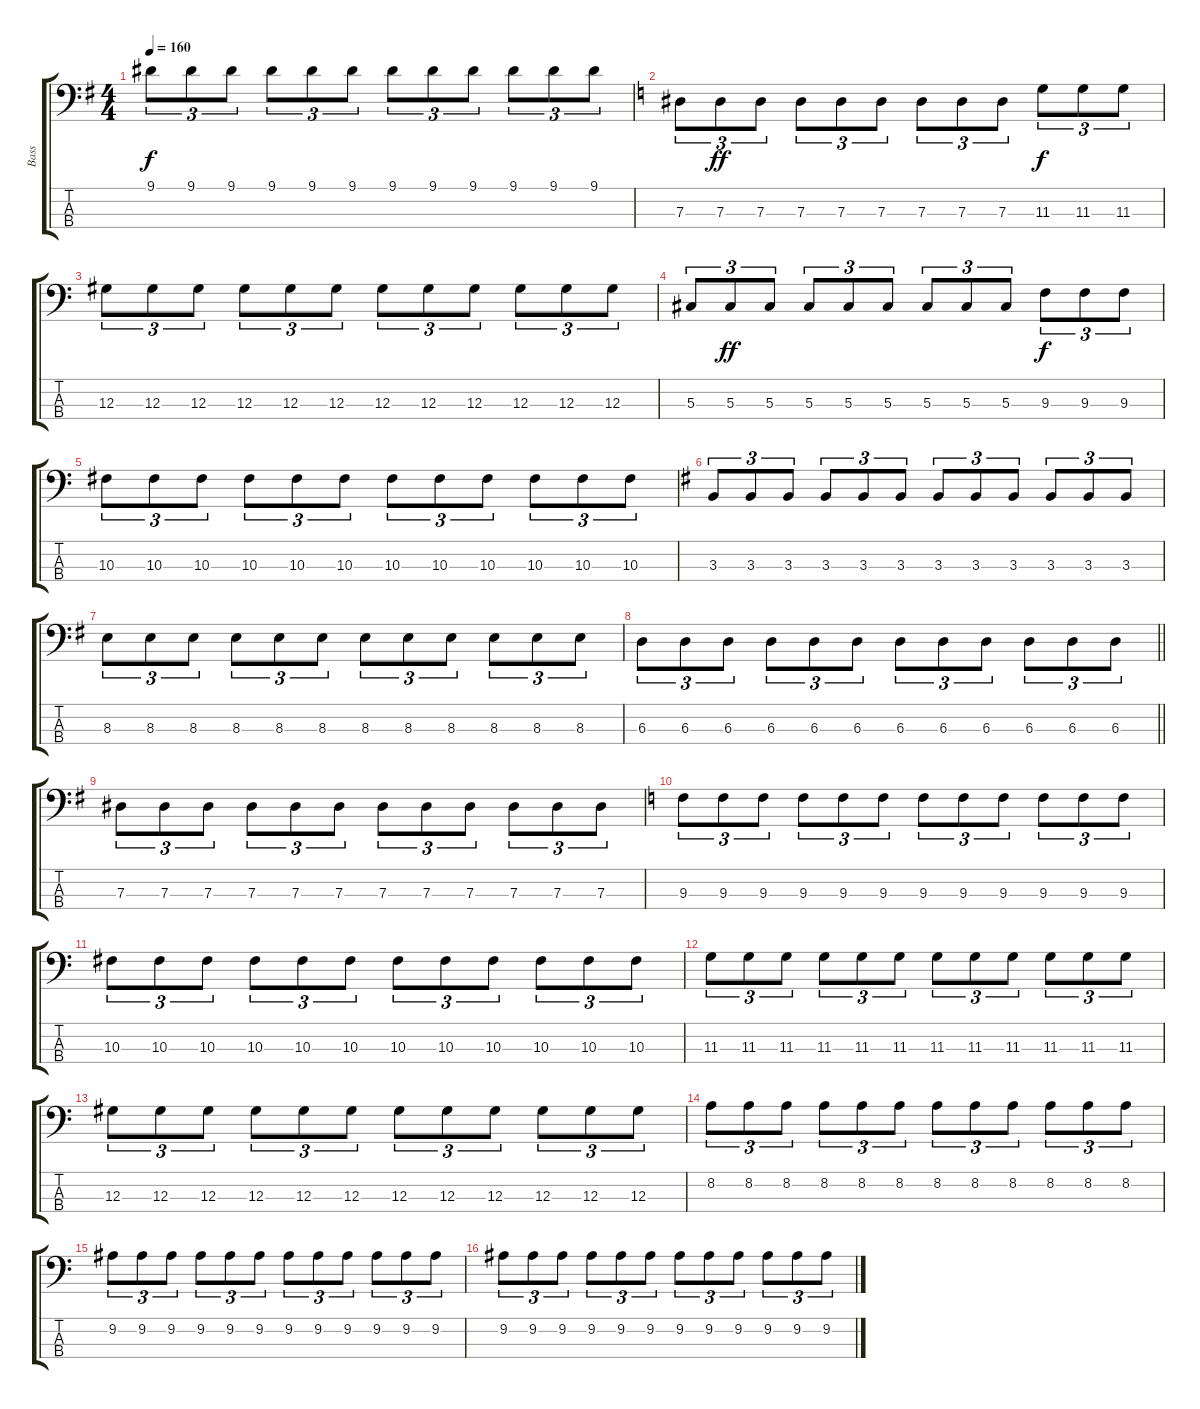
\track ("Bass" "Bass") {instrument electricbasspick}
\staff {score tabs}
\tuning (Gb2 Db2 Ab1 Eb1) {hide}
\ts (4 4)
\tempo 160
\clef f4
\ks eminor
9.1.8{tu (3 2) dy f} 9.1.8{tu (3 2)} 9.1.8{tu (3 2)} 9.1.8{tu (3 2)} 9.1.8{tu (3 2)} 9.1.8{tu (3 2)} 9.1.8{tu (3 2)} 9.1.8{tu (3 2)} 9.1.8{tu (3 2)} 9.1.8{tu (3 2)} 9.1.8{tu (3 2)} 9.1.8{tu (3 2)} |
\ks c
7.3.8{tu (3 2)} 7.3.8{tu (3 2) dy ff} 7.3.8{tu (3 2)} 7.3.8{tu (3 2)} 7.3.8{tu (3 2)} 7.3.8{tu (3 2)} 7.3.8{tu (3 2)} 7.3.8{tu (3 2)} 7.3.8{tu (3 2)} 11.3.8{tu (3 2) dy f} 11.3.8{tu (3 2)} 11.3.8{tu (3 2)} |
12.3.8{tu (3 2)} 12.3.8{tu (3 2)} 12.3.8{tu (3 2)} 12.3.8{tu (3 2)} 12.3.8{tu (3 2)} 12.3.8{tu (3 2)} 12.3.8{tu (3 2)} 12.3.8{tu (3 2)} 12.3.8{tu (3 2)} 12.3.8{tu (3 2)} 12.3.8{tu (3 2)} 12.3.8{tu (3 2)} |
5.3.8{tu (3 2)} 5.3.8{tu (3 2) dy ff} 5.3.8{tu (3 2)} 5.3.8{tu (3 2)} 5.3.8{tu (3 2)} 5.3.8{tu (3 2)} 5.3.8{tu (3 2)} 5.3.8{tu (3 2)} 5.3.8{tu (3 2)} 9.3.8{tu (3 2) dy f} 9.3.8{tu (3 2)} 9.3.8{tu (3 2)} |
10.3.8{tu (3 2)} 10.3.8{tu (3 2)} 10.3.8{tu (3 2)} 10.3.8{tu (3 2)} 10.3.8{tu (3 2)} 10.3.8{tu (3 2)} 10.3.8{tu (3 2)} 10.3.8{tu (3 2)} 10.3.8{tu (3 2)} 10.3.8{tu (3 2)} 10.3.8{tu (3 2)} 10.3.8{tu (3 2)} |
\ks eminor
3.3.8{tu (3 2)} 3.3.8{tu (3 2)} 3.3.8{tu (3 2)} 3.3.8{tu (3 2)} 3.3.8{tu (3 2)} 3.3.8{tu (3 2)} 3.3.8{tu (3 2)} 3.3.8{tu (3 2)} 3.3.8{tu (3 2)} 3.3.8{tu (3 2)} 3.3.8{tu (3 2)} 3.3.8{tu (3 2)} |
8.3.8{tu (3 2)} 8.3.8{tu (3 2)} 8.3.8{tu (3 2)} 8.3.8{tu (3 2)} 8.3.8{tu (3 2)} 8.3.8{tu (3 2)} 8.3.8{tu (3 2)} 8.3.8{tu (3 2)} 8.3.8{tu (3 2)} 8.3.8{tu (3 2)} 8.3.8{tu (3 2)} 8.3.8{tu (3 2)} |
\barLineRight lightlight
6.3.8{tu (3 2)} 6.3.8{tu (3 2)} 6.3.8{tu (3 2)} 6.3.8{tu (3 2)} 6.3.8{tu (3 2)} 6.3.8{tu (3 2)} 6.3.8{tu (3 2)} 6.3.8{tu (3 2)} 6.3.8{tu (3 2)} 6.3.8{tu (3 2)} 6.3.8{tu (3 2)} 6.3.8{tu (3 2)} |
\section ("" "")
7.3.8{tu (3 2)} 7.3.8{tu (3 2)} 7.3.8{tu (3 2)} 7.3.8{tu (3 2)} 7.3.8{tu (3 2)} 7.3.8{tu (3 2)} 7.3.8{tu (3 2)} 7.3.8{tu (3 2)} 7.3.8{tu (3 2)} 7.3.8{tu (3 2)} 7.3.8{tu (3 2)} 7.3.8{tu (3 2)} |
\ks c
9.3.8{tu (3 2)} 9.3.8{tu (3 2)} 9.3.8{tu (3 2)} 9.3.8{tu (3 2)} 9.3.8{tu (3 2)} 9.3.8{tu (3 2)} 9.3.8{tu (3 2)} 9.3.8{tu (3 2)} 9.3.8{tu (3 2)} 9.3.8{tu (3 2)} 9.3.8{tu (3 2)} 9.3.8{tu (3 2)} |
10.3.8{tu (3 2)} 10.3.8{tu (3 2)} 10.3.8{tu (3 2)} 10.3.8{tu (3 2)} 10.3.8{tu (3 2)} 10.3.8{tu (3 2)} 10.3.8{tu (3 2)} 10.3.8{tu (3 2)} 10.3.8{tu (3 2)} 10.3.8{tu (3 2)} 10.3.8{tu (3 2)} 10.3.8{tu (3 2)} |
11.3.8{tu (3 2)} 11.3.8{tu (3 2)} 11.3.8{tu (3 2)} 11.3.8{tu (3 2)} 11.3.8{tu (3 2)} 11.3.8{tu (3 2)} 11.3.8{tu (3 2)} 11.3.8{tu (3 2)} 11.3.8{tu (3 2)} 11.3.8{tu (3 2)} 11.3.8{tu (3 2)} 11.3.8{tu (3 2)} |
12.3.8{tu (3 2)} 12.3.8{tu (3 2)} 12.3.8{tu (3 2)} 12.3.8{tu (3 2)} 12.3.8{tu (3 2)} 12.3.8{tu (3 2)} 12.3.8{tu (3 2)} 12.3.8{tu (3 2)} 12.3.8{tu (3 2)} 12.3.8{tu (3 2)} 12.3.8{tu (3 2)} 12.3.8{tu (3 2)} |
8.2.8{tu (3 2)} 8.2.8{tu (3 2)} 8.2.8{tu (3 2)} 8.2.8{tu (3 2)} 8.2.8{tu (3 2)} 8.2.8{tu (3 2)} 8.2.8{tu (3 2)} 8.2.8{tu (3 2)} 8.2.8{tu (3 2)} 8.2.8{tu (3 2)} 8.2.8{tu (3 2)} 8.2.8{tu (3 2)} |
9.2.8{tu (3 2)} 9.2.8{tu (3 2)} 9.2.8{tu (3 2)} 9.2.8{tu (3 2)} 9.2.8{tu (3 2)} 9.2.8{tu (3 2)} 9.2.8{tu (3 2)} 9.2.8{tu (3 2)} 9.2.8{tu (3 2)} 9.2.8{tu (3 2)} 9.2.8{tu (3 2)} 9.2.8{tu (3 2)} |
9.2.8{tu (3 2)} 9.2.8{tu (3 2)} 9.2.8{tu (3 2)} 9.2.8{tu (3 2)} 9.2.8{tu (3 2)} 9.2.8{tu (3 2)} 9.2.8{tu (3 2)} 9.2.8{tu (3 2)} 9.2.8{tu (3 2)} 9.2.8{tu (3 2)} 9.2.8{tu (3 2)} 9.2.8{tu (3 2)}
